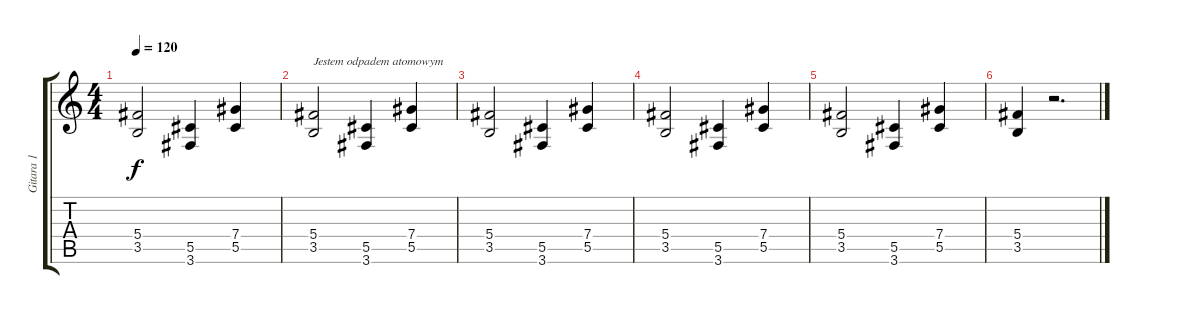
\track ("Gitara 1" "Gitara 1") {instrument distortionguitar}
\staff {score tabs}
\tuning (Eb4 Bb3 Gb3 Db3 Ab2 Eb2) {hide}
\ts (4 4)
\tempo 120
\clef g2
\ks c
(5.4 3.5).2{dy f} (5.5 3.6).4 (7.4 5.5).4 |
(5.4 3.5).2{txt "Jestem odpadem atomowym"} (5.5 3.6).4 (7.4 5.5).4 |
(5.4 3.5).2 (5.5 3.6).4 (7.4 5.5).4 |
(5.4 3.5).2 (5.5 3.6).4 (7.4 5.5).4 |
(5.4 3.5).2 (5.5 3.6).4 (7.4 5.5).4 |
(5.4 3.5).4 r.2{d}
